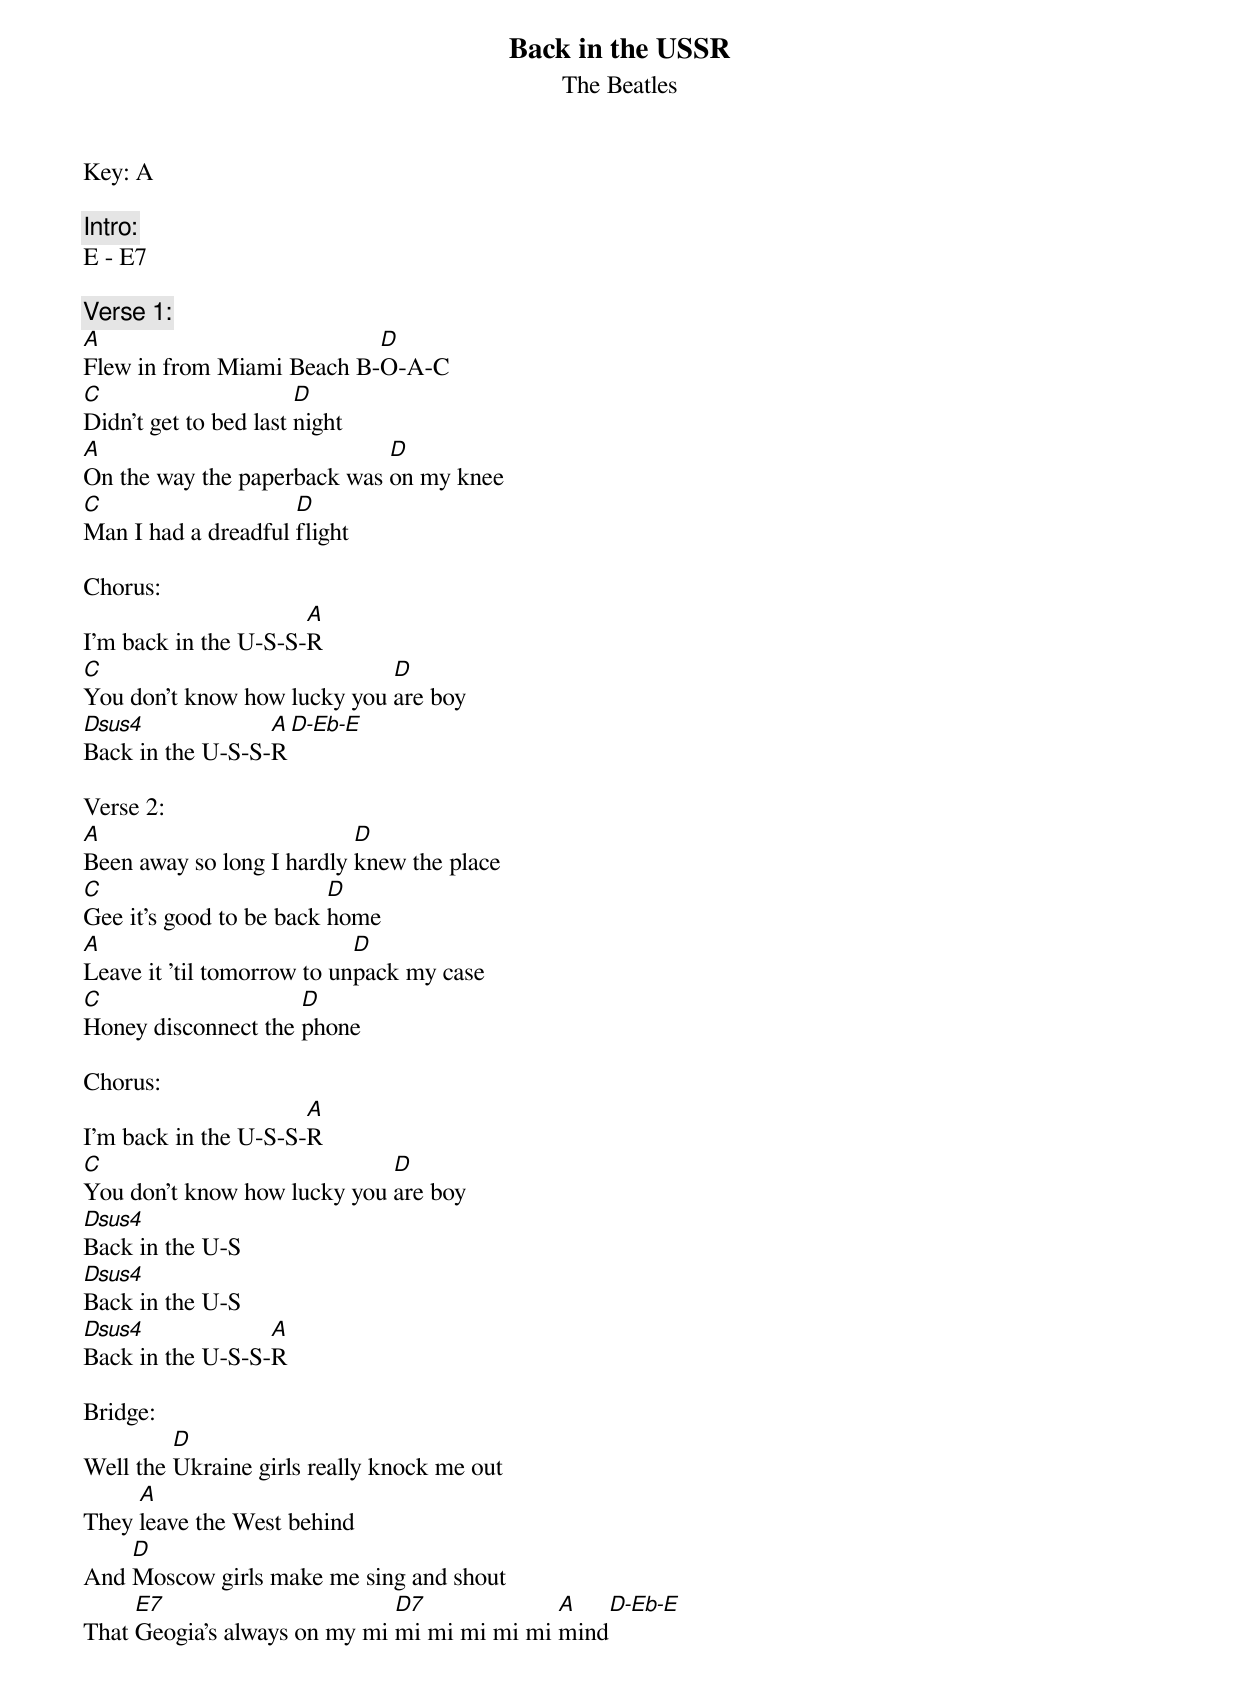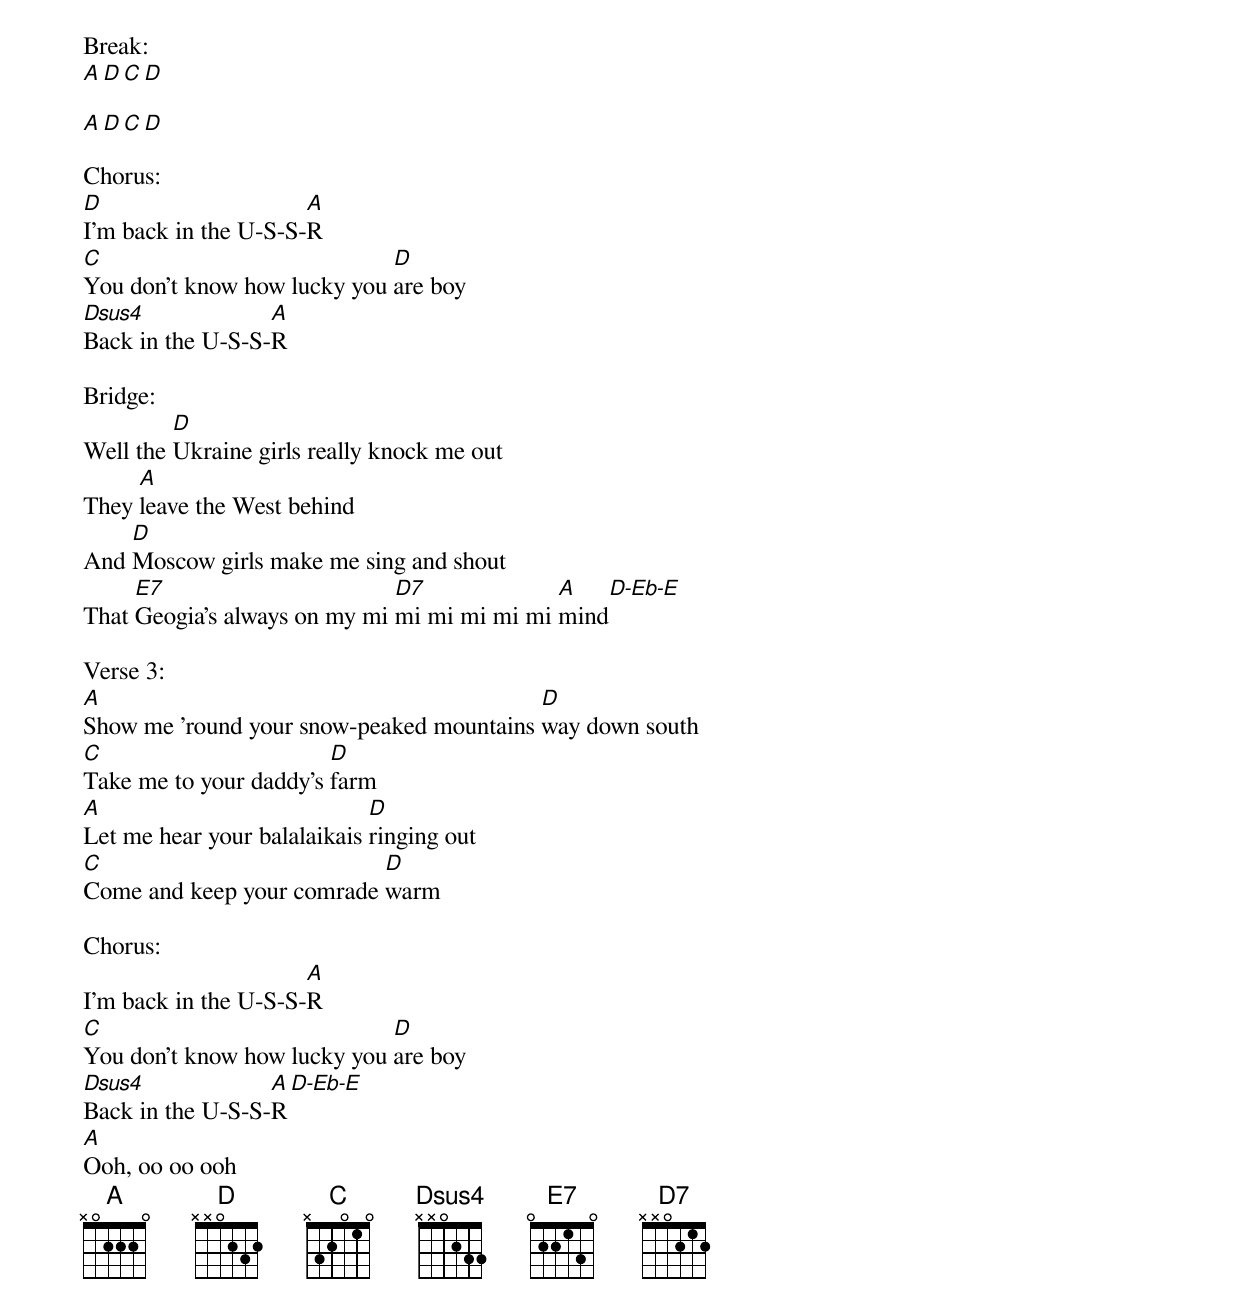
Back in the USSR
The Beatles
Key: A

Intro:
E - E7

Verse 1:
A                          D
Flew in from Miami Beach B-O-A-C
C                      D
Didn't get to bed last night
A                            D
On the way the paperback was on my knee
C                    D
Man I had a dreadful flight

Chorus:
                      A
I'm back in the U-S-S-R
C                            D
You don't know how lucky you are boy
Dsus4             A    D-Eb-E
Back in the U-S-S-R

Verse 2:
A                          D
Been away so long I hardly knew the place
C                        D
Gee it's good to be back home
A                           D
Leave it 'til tomorrow to unpack my case
C                    D
Honey disconnect the phone

Chorus:
                      A
I'm back in the U-S-S-R
C                            D
You don't know how lucky you are boy
Dsus4
Back in the U-S
Dsus4
Back in the U-S
Dsus4             A
Back in the U-S-S-R

Bridge:
         D
Well the Ukraine girls really knock me out
     A
They leave the West behind
    D
And Moscow girls make me sing and shout
     E7                       D7             A       D-Eb-E
That Geogia's always on my mi mi mi mi mi mi mind

Break:
A       D         C       D

A       D         C       D

Chorus:
D                     A
I'm back in the U-S-S-R
C                            D
You don't know how lucky you are boy
Dsus4             A
Back in the U-S-S-R

Bridge:
         D
Well the Ukraine girls really knock me out
     A
They leave the West behind
    D
And Moscow girls make me sing and shout
     E7                       D7             A       D-Eb-E
That Geogia's always on my mi mi mi mi mi mi mind

Verse 3:
A                                         D
Show me 'round your snow-peaked mountains way down south
C                       D
Take me to your daddy's farm
A                            D
Let me hear your balalaikais ringing out
C                          D
Come and keep your comrade warm

Chorus:
                      A
I'm back in the U-S-S-R
C                            D
You don't know how lucky you are boy
Dsus4             A    D-Eb-E
Back in the U-S-S-R
A
Ooh, oo oo ooh
